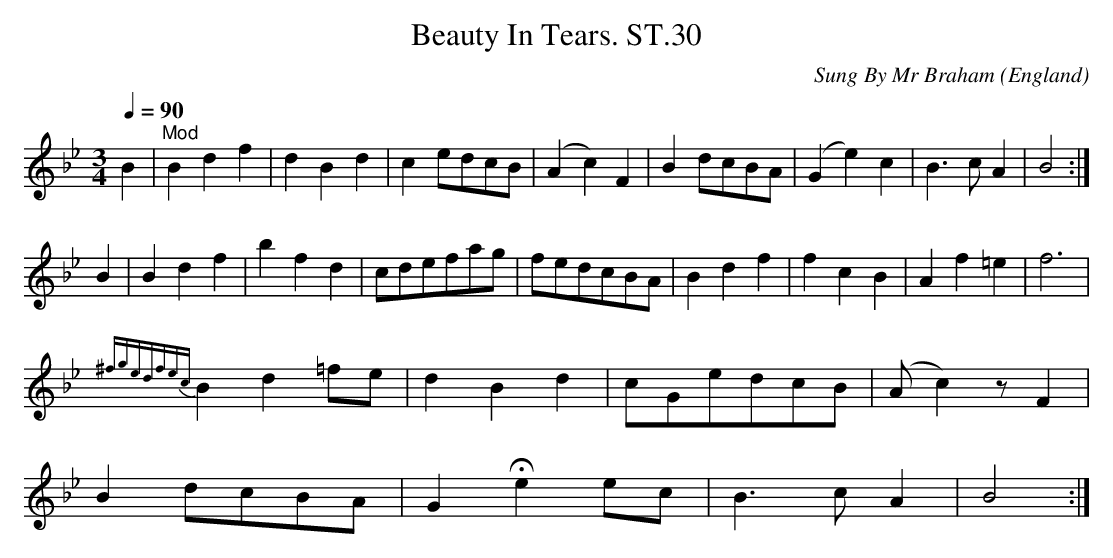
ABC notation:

X:1
T:Beauty In Tears. ST.30
C:Sung By Mr Braham
L:1/8
M:3/4
O:England
Q:1/4=90
K:Bb
B2|"^Mod"B2d2f2|d2B2d2|c2 edcB|(A2c2)F2|B2dcBA|(G2e2)c2|B3cA2|B4:|!
B2|B2d2f2|b2f2d2|cdefag|fedcBA|B2d2f2|f2c2B2|A2f2=e2|f6|!
{^fgedfec}B2d2=fe|d2B2d2|cGedcB|(Ac2)zF2|!
B2dcBA|G2He2ec|B3cA2|B4:|
